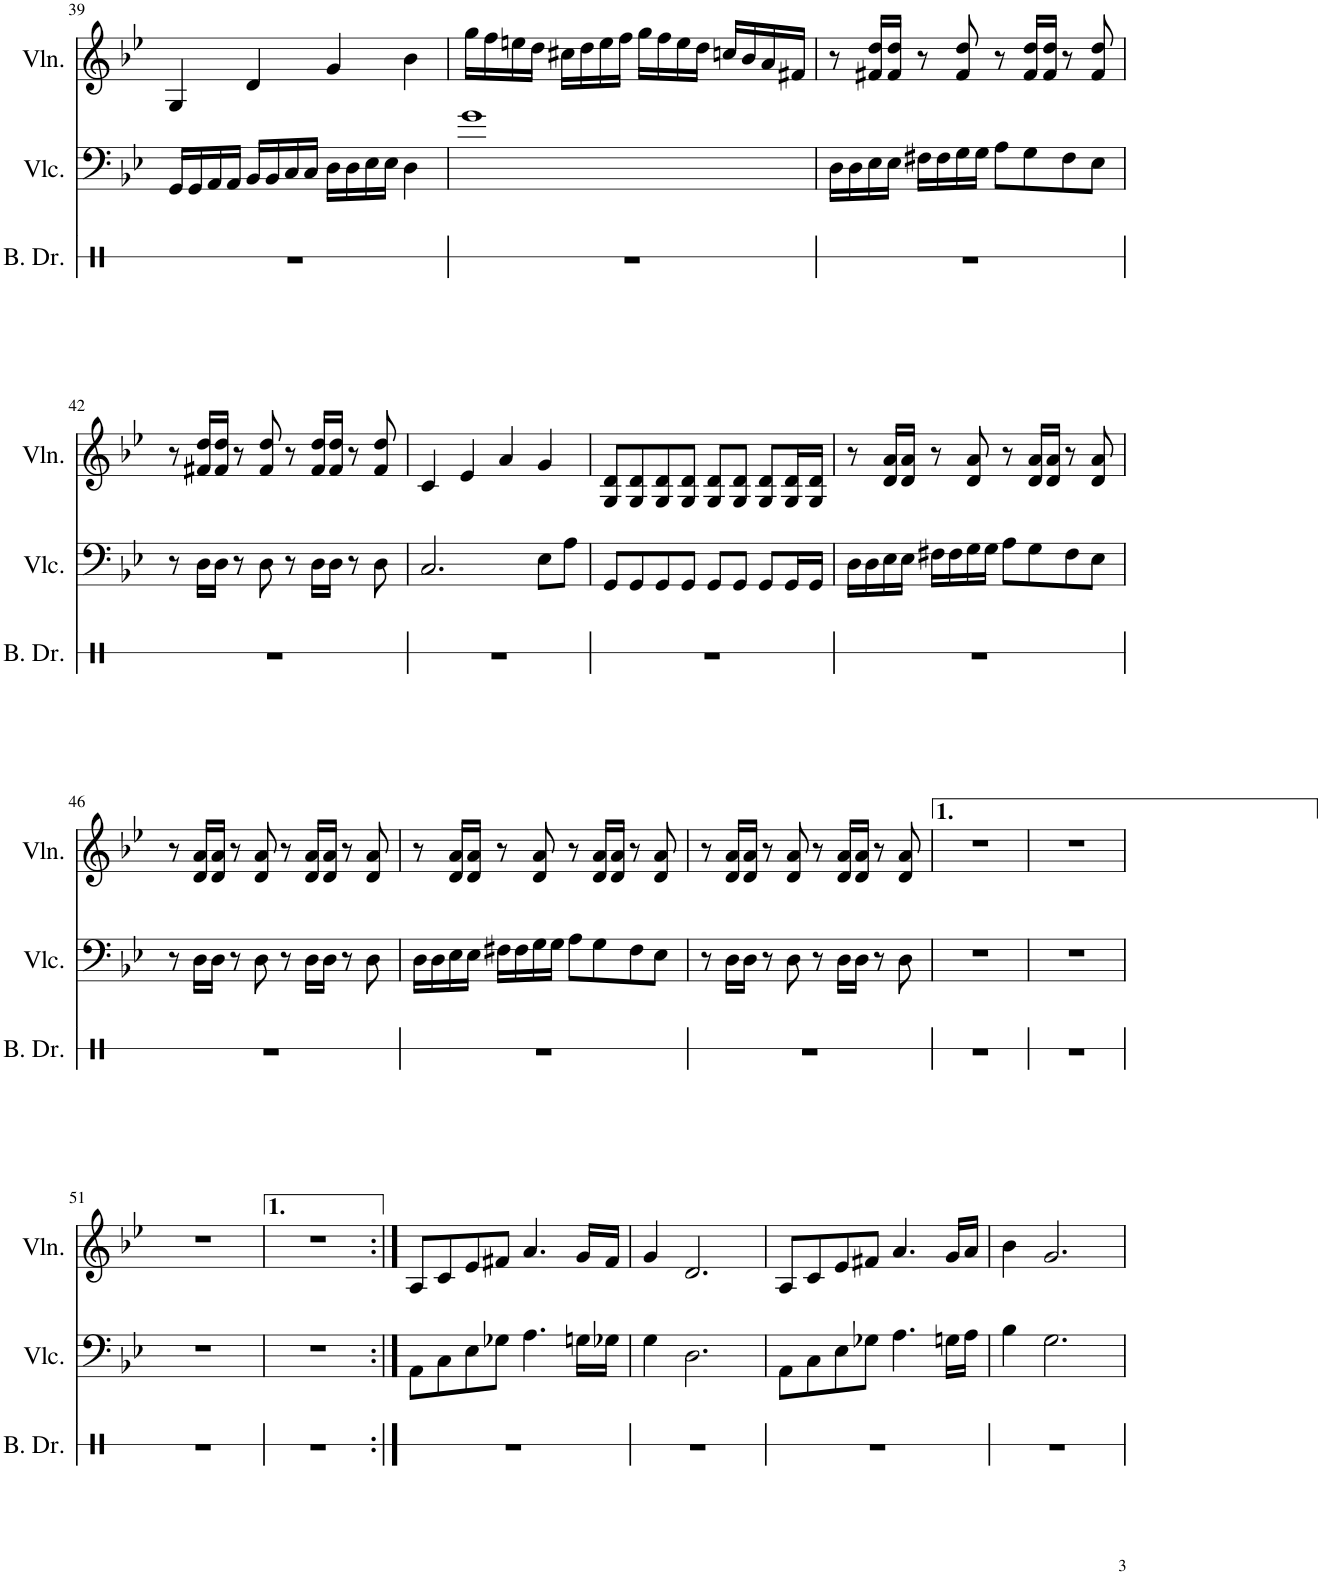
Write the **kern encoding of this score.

**kern	**kern	**kern
*part3	*part2	*part1
*staff3	*staff2	*staff1
*I"Bass Drum	*I"Violoncello	*I"Violin
*I'B. Dr.	*I'Vlc.	*I'Vln.
!!LO:PB:g=z
*clefX	*clefF4	*clefG2
*k[]	*k[b-e-]	*k[b-e-]
*M4/4	*M4/4	*M4/4
=39	=39	=39
1r	16GG/LL	4G/
.	16GG/	.
.	16AA/	.
.	16AA/JJ	.
.	16BB-/LL	4d/
.	16BB-/	.
.	16C/	.
.	16C/JJ	.
.	16D\LL	4g/
.	16D\	.
.	16E-\	.
.	16E-\JJ	.
.	4D\	4b-\
=40	=40	=40
1r	1g	16gg\LL
.	.	16ff\
.	.	16een\
.	.	16dd\JJ
.	.	16cc#X\LL
.	.	16dd\
.	.	16ee\
.	.	16ff\JJ
.	.	16gg\LL
.	.	16ff\
.	.	16ee\
.	.	16dd\JJ
.	.	16ccn/LL
.	.	16b-/
.	.	16a/
.	.	16f#X/JJ
=41	=41	=41
1r	16D\LL	8r
.	16D\	.
.	16E-\	16f#X/ 16dd/LL
.	16E-\JJ	16f#/ 16dd/JJ
.	16F#X\LL	8r
.	16F#\	.
.	16G\	8f#/ 8dd/
.	16G\JJ	.
.	8A\L	8r
.	8G\	16f#/ 16dd/LL
.	.	16f#/ 16dd/JJ
.	8F#\	8r
.	8E-\J	8f#/ 8dd/
!!LO:LB:g=z
=42	=42	=42
1r	8r	8r
.	16D\LL	16f#X/ 16dd/LL
.	16D\JJ	16f#/ 16dd/JJ
.	8r	8r
.	8D\	8f#/ 8dd/
.	8r	8r
.	16D\LL	16f#/ 16dd/LL
.	16D\JJ	16f#/ 16dd/JJ
.	8r	8r
.	8D\	8f#/ 8dd/
=43	=43	=43
1r	2.C/	4c/
.	.	4e-/
.	.	4a/
.	8E-\L	4g/
.	8A\J	.
=44	=44	=44
1r	8GG/L	8G/ 8d/L
.	8GG/	8G/ 8d/
.	8GG/	8G/ 8d/
.	8GG/J	8G/ 8d/J
.	8GG/L	8G/ 8d/L
.	8GG/J	8G/ 8d/J
.	8GG/L	8G/ 8d/L
.	16GG/L	16G/ 16d/L
.	16GG/JJ	16G/ 16d/JJ
=45	=45	=45
1r	16D\LL	8r
.	16D\	.
.	16E-\	16d/ 16a/LL
.	16E-\JJ	16d/ 16a/JJ
.	16F#X\LL	8r
.	16F#\	.
.	16G\	8d/ 8a/
.	16G\JJ	.
.	8A\L	8r
.	8G\	16d/ 16a/LL
.	.	16d/ 16a/JJ
.	8F#\	8r
.	8E-\J	8d/ 8a/
!!LO:LB:g=z
=46	=46	=46
1r	8r	8r
.	16D\LL	16d/ 16a/LL
.	16D\JJ	16d/ 16a/JJ
.	8r	8r
.	8D\	8d/ 8a/
.	8r	8r
.	16D\LL	16d/ 16a/LL
.	16D\JJ	16d/ 16a/JJ
.	8r	8r
.	8D\	8d/ 8a/
=47	=47	=47
1r	16D\LL	8r
.	16D\	.
.	16E-\	16d/ 16a/LL
.	16E-\JJ	16d/ 16a/JJ
.	16F#X\LL	8r
.	16F#\	.
.	16G\	8d/ 8a/
.	16G\JJ	.
.	8A\L	8r
.	8G\	16d/ 16a/LL
.	.	16d/ 16a/JJ
.	8F#\	8r
.	8E-\J	8d/ 8a/
=48	=48	=48
1r	8r	8r
.	16D\LL	16d/ 16a/LL
.	16D\JJ	16d/ 16a/JJ
.	8r	8r
.	8D\	8d/ 8a/
.	8r	8r
.	16D\LL	16d/ 16a/LL
.	16D\JJ	16d/ 16a/JJ
.	8r	8r
.	8D\	8d/ 8a/
=49	=49	=49
1r	1r	1r
=50	=50	=50
1r	1r	1r
!!LO:LB:g=z
=51	=51	=51
1r	1r	1r
=52	=52	=52
1r	1r	1r
=53:|!	=53:|!	=53:|!
1r	8AA\L	8A/L
.	8C\	8c/
.	8E-\	8e-/
.	8G-X\J	8f#X/J
.	4.A\	4.a/
.	16Gn\LL	16g/LL
.	16G-X\JJ	16f#/JJ
=54	=54	=54
1r	4G\	4g/
.	2.D\	2.d/
=55	=55	=55
1r	8AA\L	8A/L
.	8C\	8c/
.	8E-\	8e-/
.	8G-X\J	8f#X/J
.	4.A\	4.a/
.	16Gn\LL	16g/LL
.	16A\JJ	16a/JJ
=56	=56	=56
1r	4B-\	4b-\
.	2.G\	2.g/
=	=	=
*-	*-	*-
